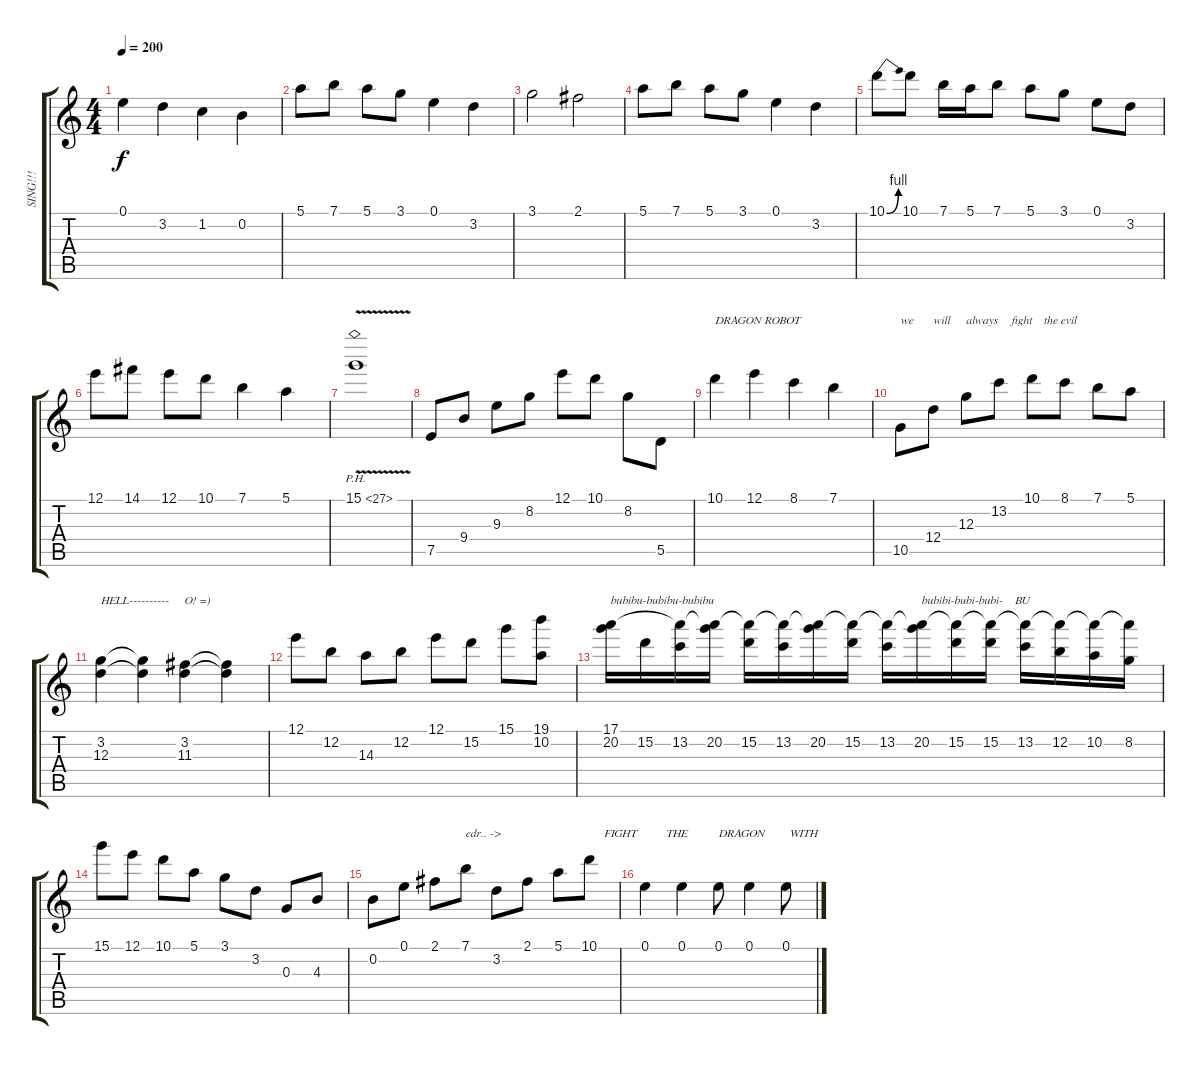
\track ("SING!!!" "SING!!!") {instrument distortionguitar}
\staff {score tabs}
\tuning (E4 B3 G3 D3 A2 E2) {hide}
\ts (4 4)
\tempo 200
\clef g2
\ks c
0.1.4{dy f} 3.2.4 1.2.4 0.2.4 |
5.1.8 7.1.8 5.1.8 3.1.8 0.1.4 3.2.4 |
3.1.2 2.1.2 |
5.1.8 7.1.8 5.1.8 3.1.8 0.1.4 3.2.4 |
10.1{be (bend 0 0 60 4)}.8 10.1.8 7.1.16 5.1.16 7.1.8 5.1.8 3.1.8 0.1.8 3.2.8 |
12.1.8 14.1.8 12.1.8 10.1.8 7.1.4 5.1.4 |
15.1{ph 12 v}.1 |
\section ("" "")
7.5.8 9.4.8 9.3.8 8.2.8 12.1.8 10.1.8 8.2.8 5.5.8 |
10.1.4{txt "DRAGON ROBOT"} 12.1.4 8.1.4 7.1.4 |
10.5.8{txt "we"} 12.4.8{txt "will"} 12.3.8{txt "always"} 13.2.8{txt "    fight"} 10.1.8{txt "    the evil"} 8.1.8 7.1.8 5.1.8 |
(3.2 12.3).4{txt "HELL----------"} (3.2{t} 12.3{t}).4 (3.2 11.3).4{txt "O! =)"} (3.2{t} 11.3{t}).4 |
12.1.8 12.2.8 14.3.8 12.2.8 12.1.8 15.2.8 15.1.8 (19.1 10.2).8 |
(17.1 20.2).16{txt "bubibu-bubibu-bubibu"} 15.2.16 (17.1{t} 13.2).16 (17.1{t} 20.2).16 (17.1{t} 15.2).16 (17.1{t} 13.2).16 (17.1{t} 20.2).16 (17.1{t} 15.2).16 (17.1{t} 13.2).16 (17.1{t} 20.2).16{txt "bubibi-bubi-bubi-    BU"} (17.1{t} 15.2).16 (17.1{t} 15.2).16 (17.1{t} 13.2).16 (17.1{t} 12.2).16 (17.1{t} 10.2).16 (17.1{t} 8.2).16 |
15.1.8 12.1.8 10.1.8 5.1.8 3.1.8 3.2.8 0.3.8 4.3.8 |
0.2.8 0.1.8 2.1.8 7.1.8{txt "edr.. ->"} 3.2.8 2.1.8 5.1.8 10.1.8{txt "     FIGHT"} |
\section ("" "")
0.1.4{txt "       THE"} 0.1.4 0.1.8{txt "DRAGON"} 0.1.4 0.1.8{txt " WITH"}
